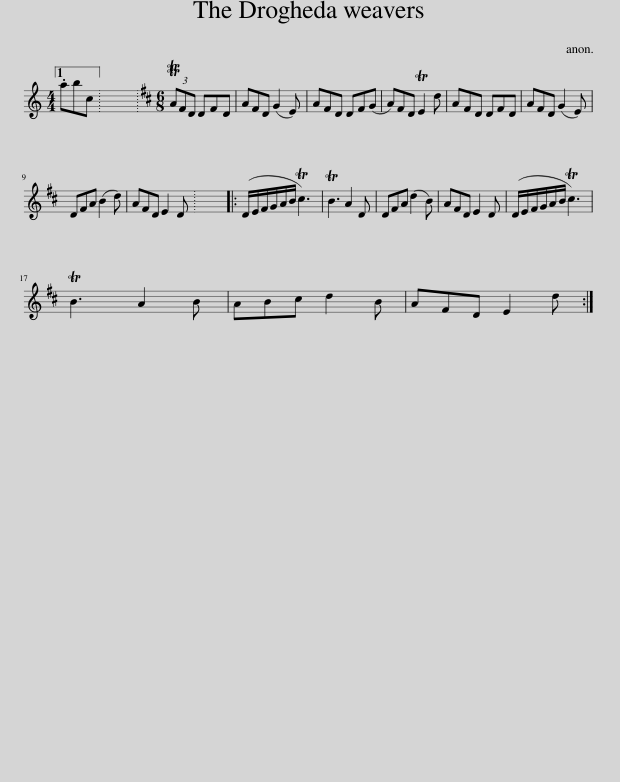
X:1
L:1/8
M:4/4
I:linebreak $
K:C
V:1 treble
V:1
 .abc || x8 |[K:D][M:6/8] (3TAFD DFD | AFD (G2 E) | AFD DF(G | %5
 A)FD TE2 d | AFD DFD | AFD (G2 E) |$ DFA (B2 d) | AFD E2 D | %10
 x6 |: (D/E/F/G/A/B/ Tc3) | TB3 A2 D | DFA (d2 B) | AFD E2 D | %15
 (D/E/F/G/A/B/ Tc3) |$ TB3 A2 B | ABc d2 B | AFD E2 d :| %19
